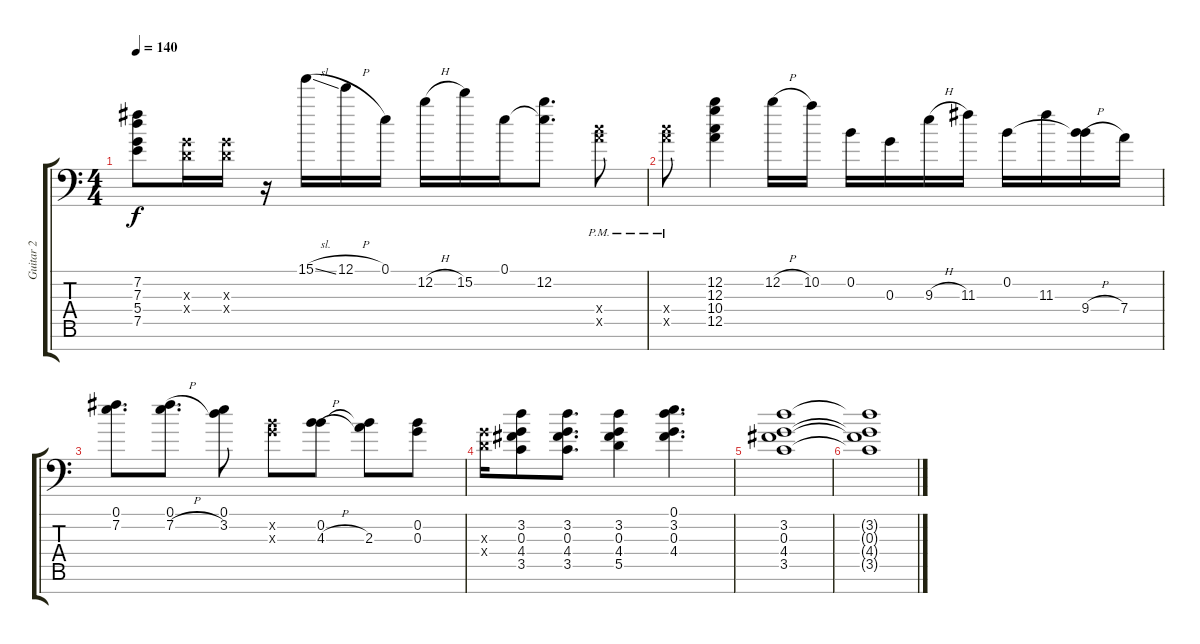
\track ("Guitar 2" "Guitar 2") {instrument distortionguitar}
\staff {score tabs}
\tuning (E4 B3 G3 D3 A2 E2 A1) {hide}
\ts (4 4)
\tempo 140
\clef f4
\ks c
(7.2 7.3 5.4 7.5).8{dy f} (0.3{x} 0.4{x}).16 (0.3{x} 0.4{x}).16 r.16 15.1{sl}.16 12.1{h}.16 0.1.16 12.2{h}.16 15.2.16 0.1.16 (0.1{t} 12.2).8{d} (10.4{pm x} 12.5{pm x}).8 |
(10.4{pm x} 12.5{pm x}).8 (12.2 12.3 10.4 12.5).4 12.2{h}.16 10.2.16 0.2.16 0.3.16 9.3{h}.16 11.3.16 0.2.16 11.3.16 (0.2{t} 9.4{h}).16 7.4.16 |
(0.1 7.2).8{d} (0.1 7.2{h}).8{d} (0.1 3.2).8 (0.2{x} 0.3{x}).8 (0.2 4.3{h}).8 (0.2{t} 2.3).8 (0.2 0.3).8 |
(0.3{x} 0.4{x}).16 (3.2 0.3 4.4 3.5).8 (3.2 0.3 4.4 3.5).8{d} (3.2 0.3 4.4 5.5).4 (0.1 3.2 0.3 4.4).4{d} |
(3.2 0.3 4.4 3.5).1 |
(3.2{t} 0.3{t} 4.4{t} 3.5{t}).1
